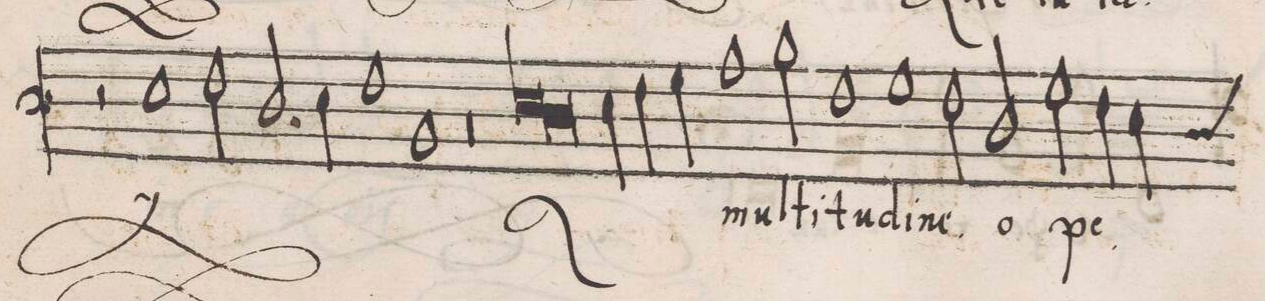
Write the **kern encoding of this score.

**kern	**text
*I"BASSVS	*
*clefF3	*
*k[]	*
*met(C|)	*
*M2/1	*
2r	.
*	*ij
1G	al-
=22	=22
2A\	-le-
2.F/	-lu-
4G\	.
=23	=23
1A	.
1D	-ia
*	*Xij
=24	=24
0r	.
=25	=25
*lig	*
1G	a
*col	*
2.F\	.
*Xlig	*
4G\	.
*Xcol	*
=26	=26
4A\	.
4B\	.
1c	mul-
2d\	-ti-
=27	=27
1A	-tu-
1B	-di-
=28	=28
2A\	-ne.
2F/	o-
2B\	-pe-
4A\	.
4G\	.
=29	=29
*custos:F	*
*-	*-
